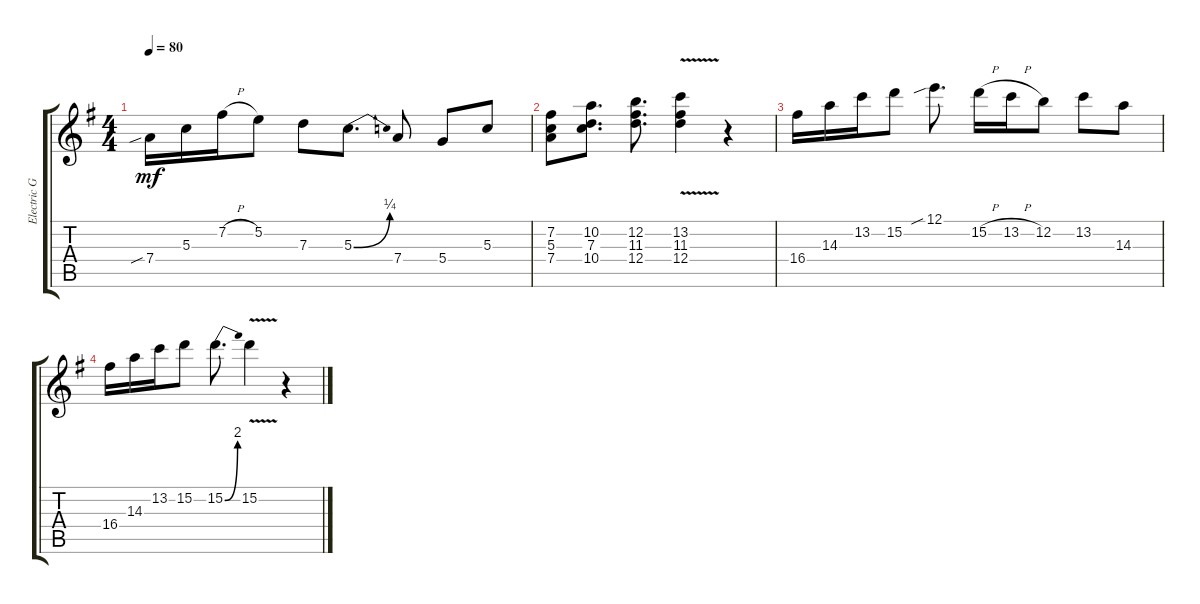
\track ("Electric Guitar" "Electric G") {instrument electricguitarclean}
\staff {score tabs}
\tuning (E4 B3 G3 D3 A2 E2) {hide}
\ts (4 4)
\tempo 80
\clef g2
\ks g
7.4{sib}.16{dy mf instrument electricguitarclean} 5.3.16 7.2{h}.16 5.2.8 7.3.8 5.3{be (bend 0 0 60 1)}.8{d} 7.4.8 5.4.8 5.3.8 |
(7.2 5.3 7.4).8 (10.2 7.3 10.4).8{d} (12.2 11.3 12.4).8{d} (13.2{v} 11.3{v} 12.4{v}).4 r.4 |
16.4.16 14.3.16 13.2.16 15.2.8 12.1{sib}.8{d} 15.2{h}.16 13.2{h}.16 12.2.8 13.2.8 14.3.8 |
16.4.16 14.3.16 13.2.16 15.2.8 15.2{be (bend 0 0 60 8)}.8{d} 15.2{v}.4 r.4
